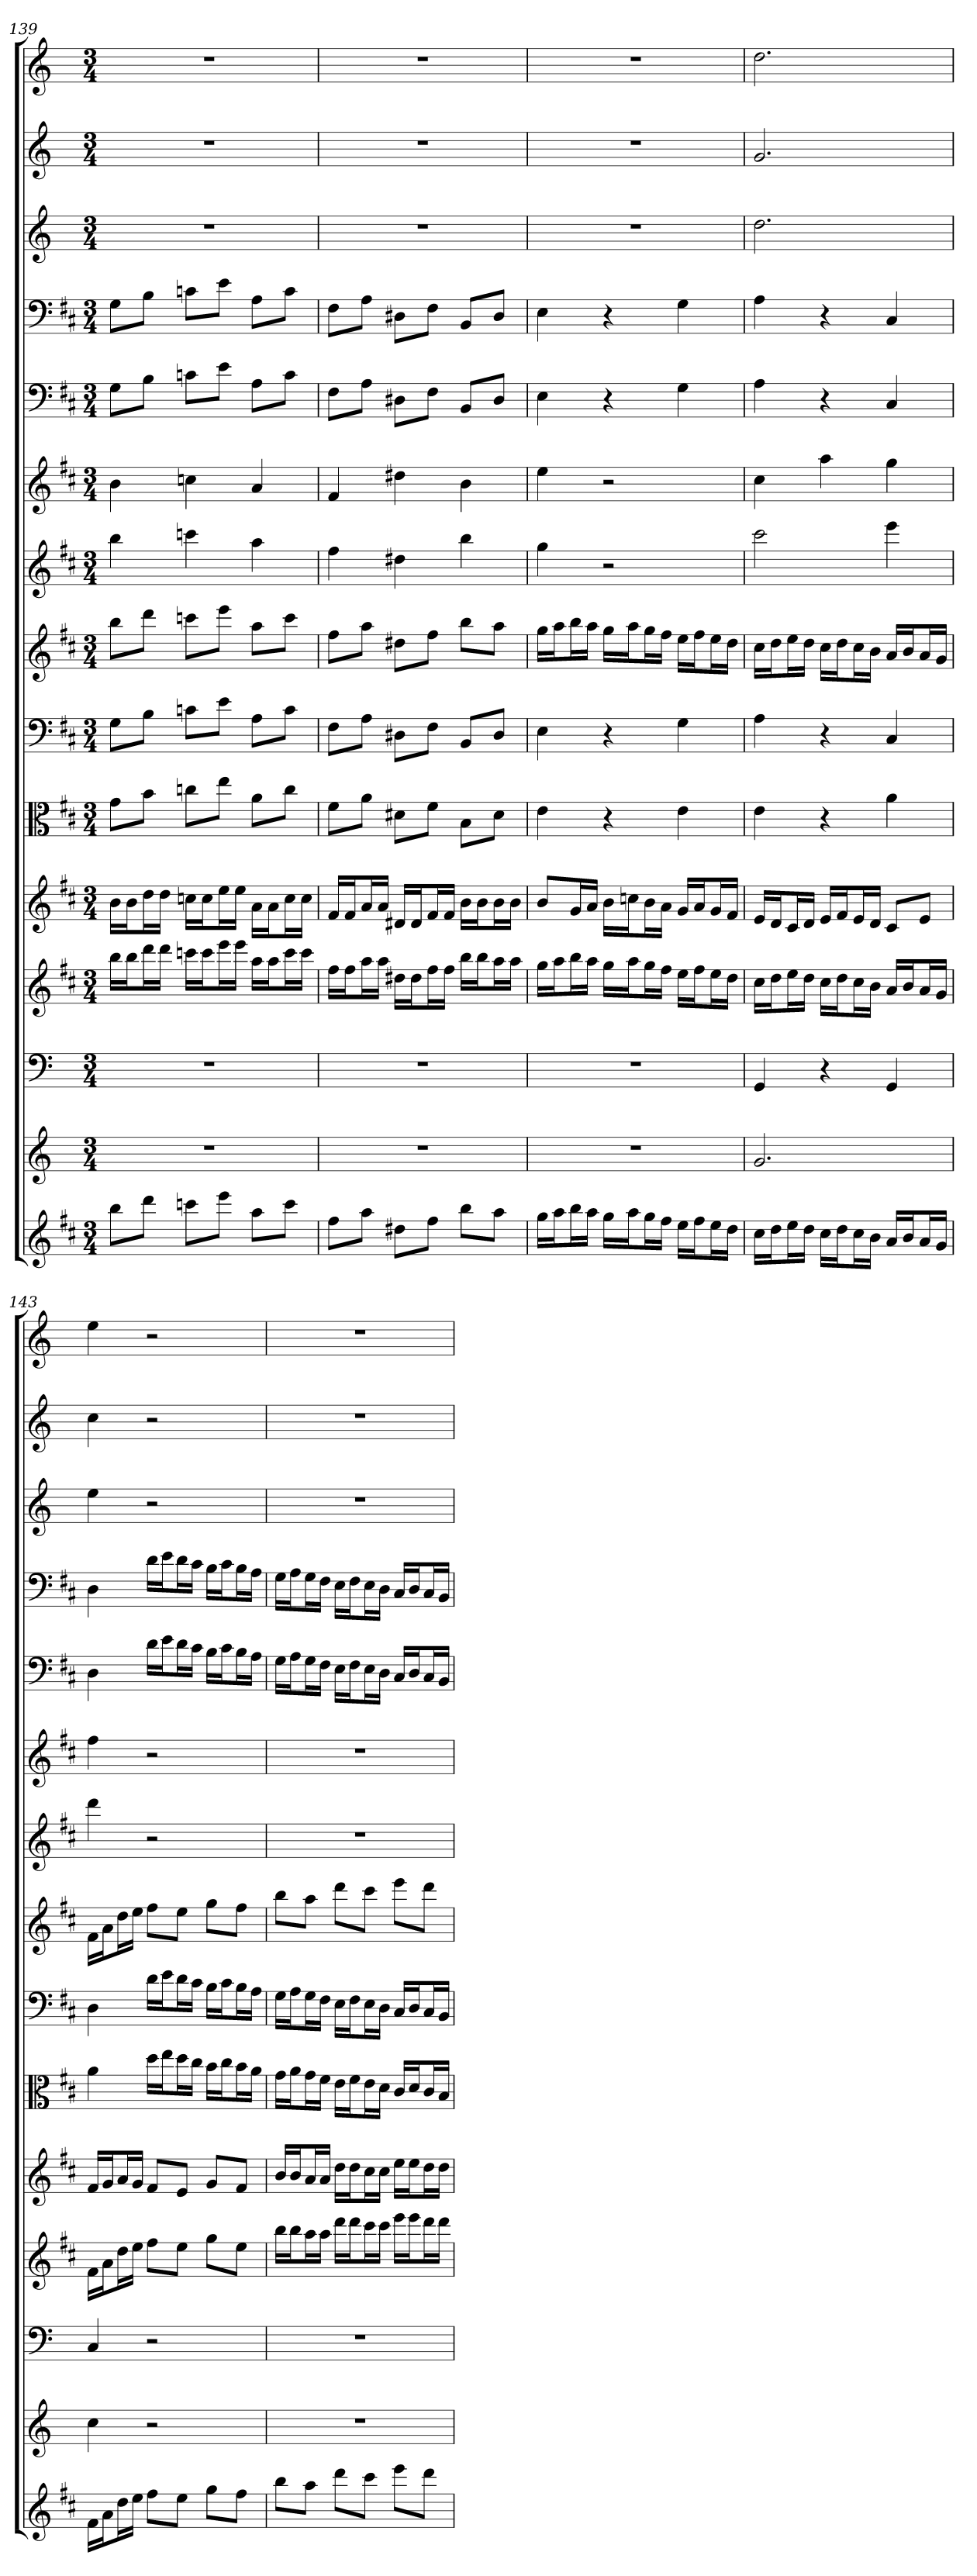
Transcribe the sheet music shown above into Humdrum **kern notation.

**kern	**kern	**kern	**kern	**kern	**kern	**kern	**kern	**kern	**kern	**kern	**kern	**kern	**kern	**kern
*part15	*part14	*part13	*part12	*part11	*part10	*part9	*part8	*part7	*part6	*part5	*part4	*part3	*part2	*part1
*staff15	*staff14	*staff13	*staff12	*staff11	*staff10	*staff9	*staff8	*staff7	*staff6	*staff5	*staff4	*staff3	*staff2	*staff1
*	*	*clefF4	*	*	*clefC3	*clefF4	*	*	*	*clefF4	*clefF4	*	*	*
*k[f#c#]	*k[]	*k[]	*k[f#c#]	*k[f#c#]	*k[f#c#]	*k[f#c#]	*k[f#c#]	*k[f#c#]	*k[f#c#]	*k[f#c#]	*k[f#c#]	*k[]	*k[]	*k[]
*M3/4	*M3/4	*M3/4	*M3/4	*M3/4	*M3/4	*M3/4	*M3/4	*M3/4	*M3/4	*M3/4	*M3/4	*M3/4	*M3/4	*M3/4
=139	=139	=139	=139	=139	=139	=139	=139	=139	=139	=139	=139	=139	=139	=139
8bbL	2.r	2.r	16bbLL	16bLL	8g\L	8G\L	8bbL	4bb	4b	8G\L	8G\L	2.r	2.r	2.r
.	.	.	16bbJ	16bJ	.	.	.	.	.	.	.	.	.	.
8dddJ	.	.	16dddL	16ddL	8b\J	8B\J	8dddJ	.	.	8B\J	8B\J	.	.	.
.	.	.	16dddJJ	16ddJJ	.	.	.	.	.	.	.	.	.	.
8cccnL	.	.	16cccnLL	16ccnLL	8ccn\L	8cn\L	8cccnL	4cccn	4ccn	8cn\L	8cn\L	.	.	.
.	.	.	16cccJ	16ccJ	.	.	.	.	.	.	.	.	.	.
8eeeJ	.	.	16eeeL	16eeL	8ee\J	8e\J	8eeeJ	.	.	8e\J	8e\J	.	.	.
.	.	.	16eeeJJ	16eeJJ	.	.	.	.	.	.	.	.	.	.
8aaL	.	.	16aaLL	16aLL	8a\L	8A\L	8aaL	4aa	4a	8A\L	8A\L	.	.	.
.	.	.	16aaJ	16aJ	.	.	.	.	.	.	.	.	.	.
8cccJ	.	.	16cccL	16ccL	8cc\J	8c\J	8cccJ	.	.	8c\J	8c\J	.	.	.
.	.	.	16cccJJ	16ccJJ	.	.	.	.	.	.	.	.	.	.
=140	=140	=140	=140	=140	=140	=140	=140	=140	=140	=140	=140	=140	=140	=140
8ff#L	2.r	2.r	16ff#LL	16f#LL	8f#\L	8F#\L	8ff#L	4ff#	4f#	8F#\L	8F#\L	2.r	2.r	2.r
.	.	.	16ff#J	16f#J	.	.	.	.	.	.	.	.	.	.
8aaJ	.	.	16aaL	16aL	8a\J	8A\J	8aaJ	.	.	8A\J	8A\J	.	.	.
.	.	.	16aaJJ	16aJJ	.	.	.	.	.	.	.	.	.	.
8dd#XL	.	.	16dd#XLL	16d#XLL	8d#X\L	8D#X\L	8dd#XL	4dd#X	4dd#X	8D#X\L	8D#X\L	.	.	.
.	.	.	16dd#J	16d#J	.	.	.	.	.	.	.	.	.	.
8ff#J	.	.	16ff#L	16f#L	8f#\J	8F#\J	8ff#J	.	.	8F#\J	8F#\J	.	.	.
.	.	.	16ff#JJ	16f#JJ	.	.	.	.	.	.	.	.	.	.
8bbL	.	.	16bbLL	16bLL	8B\L	8BB/L	8bbL	4bb	4b	8BB/L	8BB/L	.	.	.
.	.	.	16bbJ	16bJ	.	.	.	.	.	.	.	.	.	.
8aaJ	.	.	16aaL	16bL	8d#\J	8D#/J	8aaJ	.	.	8D#/J	8D#/J	.	.	.
.	.	.	16aaJJ	16bJJ	.	.	.	.	.	.	.	.	.	.
=141	=141	=141	=141	=141	=141	=141	=141	=141	=141	=141	=141	=141	=141	=141
16ggLL	2.r	2.r	16ggLL	8bL	4e	4E	16ggLL	4gg	4ee	4E	4E	2.r	2.r	2.r
16aaJ	.	.	16aaJ	.	.	.	16aaJ	.	.	.	.	.	.	.
16bbL	.	.	16bbL	16gL	.	.	16bbL	.	.	.	.	.	.	.
16aaJJ	.	.	16aaJJ	16aJJ	.	.	16aaJJ	.	.	.	.	.	.	.
16ggLL	.	.	16ggLL	16bLL	4r	4r	16ggLL	2r	2r	4r	4r	.	.	.
16aaJ	.	.	16aaJ	16ccnJ	.	.	16aaJ	.	.	.	.	.	.	.
16ggL	.	.	16ggL	16bL	.	.	16ggL	.	.	.	.	.	.	.
16ff#JJ	.	.	16ff#JJ	16aJJ	.	.	16ff#JJ	.	.	.	.	.	.	.
16eeLL	.	.	16eeLL	16gLL	4e	4G	16eeLL	.	.	4G	4G	.	.	.
16ff#J	.	.	16ff#J	16aJ	.	.	16ff#J	.	.	.	.	.	.	.
16eeL	.	.	16eeL	16gL	.	.	16eeL	.	.	.	.	.	.	.
16ddJJ	.	.	16ddJJ	16f#JJ	.	.	16ddJJ	.	.	.	.	.	.	.
=142	=142	=142	=142	=142	=142	=142	=142	=142	=142	=142	=142	=142	=142	=142
16cc#LL	2.g	4GG	16cc#LL	16eLL	4e	4A	16cc#LL	2ccc#	4cc#	4A	4A	2.dd	2.g	2.dd
16ddJ	.	.	16ddJ	16dJ	.	.	16ddJ	.	.	.	.	.	.	.
16eeL	.	.	16eeL	16c#L	.	.	16eeL	.	.	.	.	.	.	.
16ddJJ	.	.	16ddJJ	16dJJ	.	.	16ddJJ	.	.	.	.	.	.	.
16cc#LL	.	4r	16cc#LL	16eLL	4r	4r	16cc#LL	.	4aa	4r	4r	.	.	.
16ddJ	.	.	16ddJ	16f#J	.	.	16ddJ	.	.	.	.	.	.	.
16cc#L	.	.	16cc#L	16eL	.	.	16cc#L	.	.	.	.	.	.	.
16bJJ	.	.	16bJJ	16dJJ	.	.	16bJJ	.	.	.	.	.	.	.
16aLL	.	4GG	16aLL	8c#L	4a	4C#	16aLL	4eee	4gg	4C#	4C#	.	.	.
16bJ	.	.	16bJ	.	.	.	16bJ	.	.	.	.	.	.	.
16aL	.	.	16aL	8eJ	.	.	16aL	.	.	.	.	.	.	.
16gJJ	.	.	16gJJ	.	.	.	16gJJ	.	.	.	.	.	.	.
=143	=143	=143	=143	=143	=143	=143	=143	=143	=143	=143	=143	=143	=143	=143
16f#LL	4cc	4C	16f#LL	16f#LL	4a	4D	16f#LL	4ddd	4ff#	4D	4D	4ee	4cc	4ee
16aJ	.	.	16aJ	16gJ	.	.	16aJ	.	.	.	.	.	.	.
16ddL	.	.	16ddL	16aL	.	.	16ddL	.	.	.	.	.	.	.
16eeJJ	.	.	16eeJJ	16gJJ	.	.	16eeJJ	.	.	.	.	.	.	.
8ff#L	2r	2r	8ff#L	8f#L	16dd\LL	16d\LL	8ff#L	2r	2r	16d\LL	16d\LL	2r	2r	2r
.	.	.	.	.	16ee\J	16e\J	.	.	.	16e\J	16e\J	.	.	.
8eeJ	.	.	8eeJ	8eJ	16dd\L	16d\L	8eeJ	.	.	16d\L	16d\L	.	.	.
.	.	.	.	.	16cc#\JJ	16c#\JJ	.	.	.	16c#\JJ	16c#\JJ	.	.	.
8ggL	.	.	8ggL	8gL	16b\LL	16B\LL	8ggL	.	.	16B\LL	16B\LL	.	.	.
.	.	.	.	.	16cc#\J	16c#\J	.	.	.	16c#\J	16c#\J	.	.	.
8ff#J	.	.	8eeJ	8f#J	16b\L	16B\L	8ff#J	.	.	16B\L	16B\L	.	.	.
.	.	.	.	.	16a\JJ	16A\JJ	.	.	.	16A\JJ	16A\JJ	.	.	.
=144	=144	=144	=144	=144	=144	=144	=144	=144	=144	=144	=144	=144	=144	=144
8bbL	2.r	2.r	16bbLL	16bLL	16g\LL	16G\LL	8bbL	2.r	2.r	16G\LL	16G\LL	2.r	2.r	2.r
.	.	.	16bbJ	16bJ	16a\J	16A\J	.	.	.	16A\J	16A\J	.	.	.
8aaJ	.	.	16aaL	16aL	16g\L	16G\L	8aaJ	.	.	16G\L	16G\L	.	.	.
.	.	.	16aaJJ	16aJJ	16f#\JJ	16F#\JJ	.	.	.	16F#\JJ	16F#\JJ	.	.	.
8dddL	.	.	16dddLL	16ddLL	16e\LL	16E\LL	8dddL	.	.	16E\LL	16E\LL	.	.	.
.	.	.	16dddJ	16ddJ	16f#\J	16F#\J	.	.	.	16F#\J	16F#\J	.	.	.
8ccc#J	.	.	16ccc#L	16cc#L	16e\L	16E\L	8ccc#J	.	.	16E\L	16E\L	.	.	.
.	.	.	16ccc#JJ	16cc#JJ	16d\JJ	16D\JJ	.	.	.	16D\JJ	16D\JJ	.	.	.
8eeeL	.	.	16eeeLL	16eeLL	16c#/LL	16C#/LL	8eeeL	.	.	16C#/LL	16C#/LL	.	.	.
.	.	.	16eeeJ	16eeJ	16d/J	16D/J	.	.	.	16D/J	16D/J	.	.	.
8dddJ	.	.	16dddL	16ddL	16c#/L	16C#/L	8dddJ	.	.	16C#/L	16C#/L	.	.	.
.	.	.	16dddJJ	16ddJJ	16B/JJ	16BB/JJ	.	.	.	16BB/JJ	16BB/JJ	.	.	.
=	=	=	=	=	=	=	=	=	=	=	=	=	=	=
*-	*-	*-	*-	*-	*-	*-	*-	*-	*-	*-	*-	*-	*-	*-
